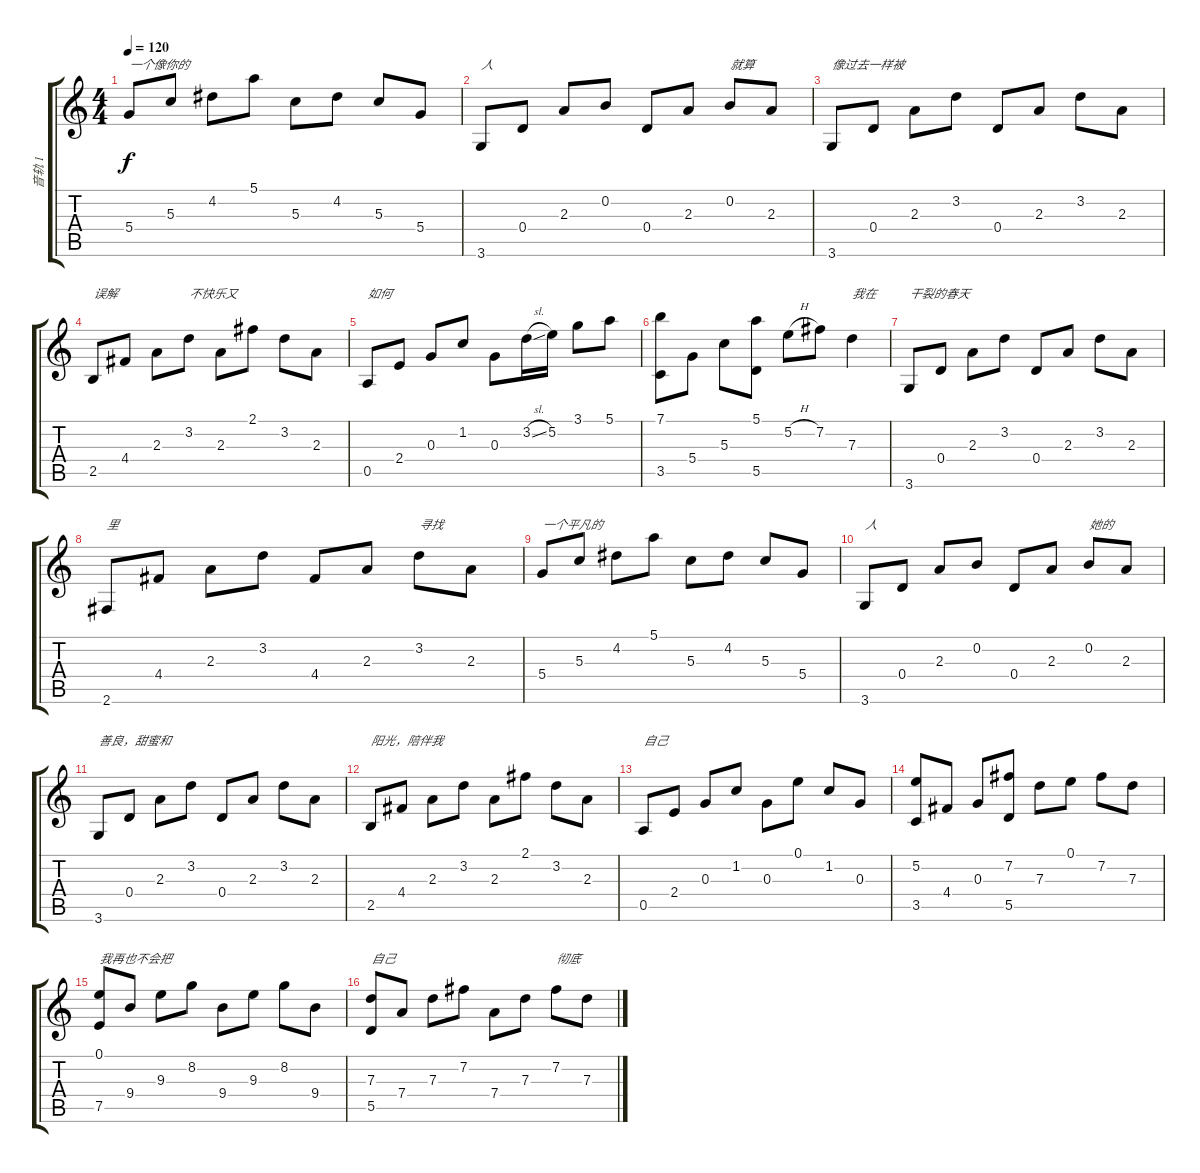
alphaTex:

\track ("音轨 1" "音轨 1") {instrument acousticguitarsteel}
\staff {score tabs}
\tuning (E4 B3 G3 D3 A2 E2) {hide}
\ts (4 4)
\tempo 120
\clef g2
\ks c
5.4.8{txt "一个像你的" dy f} 5.3.8 4.2.8 5.1.8 5.3.8 4.2.8 5.3.8 5.4.8 |
3.6.8{txt "人"} 0.4.8 2.3.8 0.2.8 0.4.8 2.3.8 0.2.8{txt "就算"} 2.3.8 |
3.6.8{txt "像过去一样被"} 0.4.8 2.3.8 3.2.8 0.4.8 2.3.8 3.2.8 2.3.8 |
2.5.8{txt "误解"} 4.4.8 2.3.8 3.2.8{txt "不快乐又"} 2.3.8 2.1.8 3.2.8 2.3.8 |
0.5.8{txt "如何"} 2.4.8 0.3.8 1.2.8 0.3.8 3.2{sl}.16 5.2.16 3.1.8 5.1.8 |
(7.1 3.5).8 5.4.8 5.3.8 (5.1 5.5).8 5.2{h}.8 7.2.8 7.3.4{txt "我在"} |
3.6.8{txt "干裂的春天"} 0.4.8 2.3.8 3.2.8 0.4.8 2.3.8 3.2.8 2.3.8 |
2.6.8{txt "里"} 4.4.8 2.3.8 3.2.8 4.4.8 2.3.8 3.2.8{txt "寻找"} 2.3.8 |
5.4.8{txt "一个平凡的"} 5.3.8 4.2.8 5.1.8 5.3.8 4.2.8 5.3.8 5.4.8 |
3.6.8{txt "人"} 0.4.8 2.3.8 0.2.8 0.4.8 2.3.8 0.2.8{txt "她的"} 2.3.8 |
3.6.8{txt "善良，甜蜜和"} 0.4.8 2.3.8 3.2.8 0.4.8 2.3.8 3.2.8 2.3.8 |
2.5.8{txt "阳光，陪伴我"} 4.4.8 2.3.8 3.2.8 2.3.8 2.1.8 3.2.8 2.3.8 |
0.5.8{txt "自己"} 2.4.8 0.3.8 1.2.8 0.3.8 0.1.8 1.2.8 0.3.8 |
(5.2 3.5).8 4.4.8 0.3.8 (7.2 5.5).8 7.3.8 0.1.8 7.2.8 7.3.8 |
(0.1 7.5).8{txt "我再也不会把"} 9.4.8 9.3.8 8.2.8 9.4.8 9.3.8 8.2.8 9.4.8 |
(7.3 5.5).8{txt "自己"} 7.4.8 7.3.8 7.2.8 7.4.8 7.3.8 7.2.8{txt "彻底"} 7.3.8
